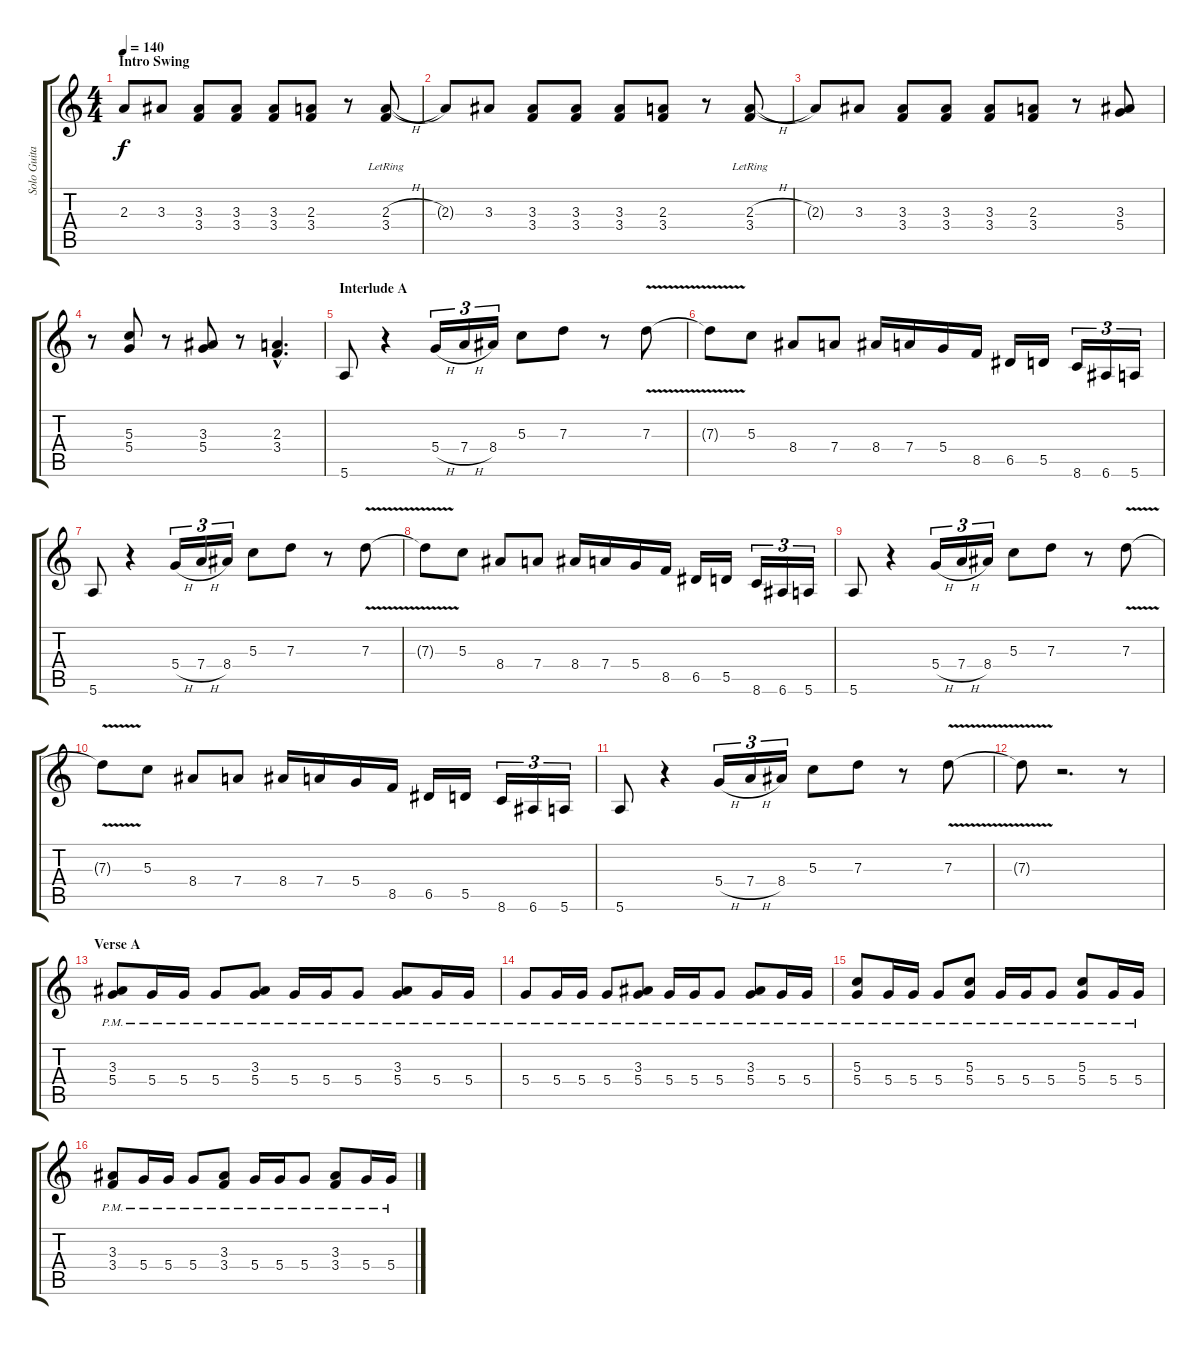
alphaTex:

\track ("Solo Guitar" "Solo Guita") {instrument overdrivenguitar}
\staff {score tabs}
\tuning (E4 B3 G3 D3 A2 E2) {hide}
\ts (4 4)
\section ("" "Intro Swing")
\tempo 140
\clef g2
\ks c
2.3{t}.8{dy f} 3.3.8 (3.3 3.4).8 (3.3 3.4).8 (3.3 3.4).8 (2.3 3.4).8 r.8 (2.3{h} 3.4{lr}).8 |
2.3{t}.8 3.3.8 (3.3 3.4).8 (3.3 3.4).8 (3.3 3.4).8 (2.3 3.4).8 r.8 (2.3{h} 3.4{lr}).8 |
2.3{t}.8 3.3.8 (3.3 3.4).8 (3.3 3.4).8 (3.3 3.4).8 (2.3 3.4).8 r.8 (3.3 5.4).8 |
r.8 (5.3 5.4).8 r.8 (3.3 5.4).8 r.8 (2.3{hac} 3.4{hac}).4{d} |
\section ("" "Interlude A")
5.6.8{volume 11} r.4 5.4{h}.16{tu (3 2)} 7.4{h}.16{tu (3 2)} 8.4.16{tu (3 2)} 5.3.8 7.3.8 r.8 7.3{v}.8 |
7.3{t}.8 5.3.8 8.4.8 7.4.8 8.4.16 7.4.16 5.4.16 8.5.16 6.5.16 5.5.16 8.6.16{tu (3 2)} 6.6.16{tu (3 2)} 5.6.16{tu (3 2)} |
5.6.8 r.4 5.4{h}.16{tu (3 2)} 7.4{h}.16{tu (3 2)} 8.4.16{tu (3 2)} 5.3.8 7.3.8 r.8 7.3{v}.8 |
7.3{t}.8 5.3.8 8.4.8 7.4.8 8.4.16 7.4.16 5.4.16 8.5.16 6.5.16 5.5.16 8.6.16{tu (3 2)} 6.6.16{tu (3 2)} 5.6.16{tu (3 2)} |
5.6.8 r.4 5.4{h}.16{tu (3 2)} 7.4{h}.16{tu (3 2)} 8.4.16{tu (3 2)} 5.3.8 7.3.8 r.8 7.3{v}.8 |
7.3{t}.8 5.3.8 8.4.8 7.4.8 8.4.16 7.4.16 5.4.16 8.5.16 6.5.16 5.5.16 8.6.16{tu (3 2)} 6.6.16{tu (3 2)} 5.6.16{tu (3 2)} |
5.6.8 r.4 5.4{h}.16{tu (3 2)} 7.4{h}.16{tu (3 2)} 8.4.16{tu (3 2)} 5.3.8 7.3.8 r.8 7.3{v}.8 |
7.3{t}.8 r.2{d} r.8 |
\section ("" "Verse A")
(3.3{pm} 5.4{pm}).8{volume 9} 5.4{pm}.16 5.4{pm}.16 5.4{pm}.8 (3.3{pm} 5.4{pm}).8 5.4{pm}.16 5.4{pm}.16 5.4{pm}.8 (3.3{pm} 5.4{pm}).8 5.4{pm}.16 5.4{pm}.16 |
5.4{pm}.8 5.4{pm}.16 5.4{pm}.16 5.4{pm}.8 (3.3{pm} 5.4{pm}).8 5.4{pm}.16 5.4{pm}.16 5.4{pm}.8 (3.3{pm} 5.4{pm}).8 5.4{pm}.16 5.4{pm}.16 |
(5.3{pm} 5.4{pm}).8 5.4{pm}.16 5.4{pm}.16 5.4{pm}.8 (5.3{pm} 5.4{pm}).8 5.4{pm}.16 5.4{pm}.16 5.4{pm}.8 (5.3{pm} 5.4{pm}).8 5.4{pm}.16 5.4{pm}.16 |
(3.3{pm} 3.4{pm}).8 5.4{pm}.16 5.4{pm}.16 5.4{pm}.8 (3.3{pm} 3.4{pm}).8 5.4{pm}.16 5.4{pm}.16 5.4{pm}.8 (3.3{pm} 3.4{pm}).8 5.4{pm}.16 5.4{pm}.16
